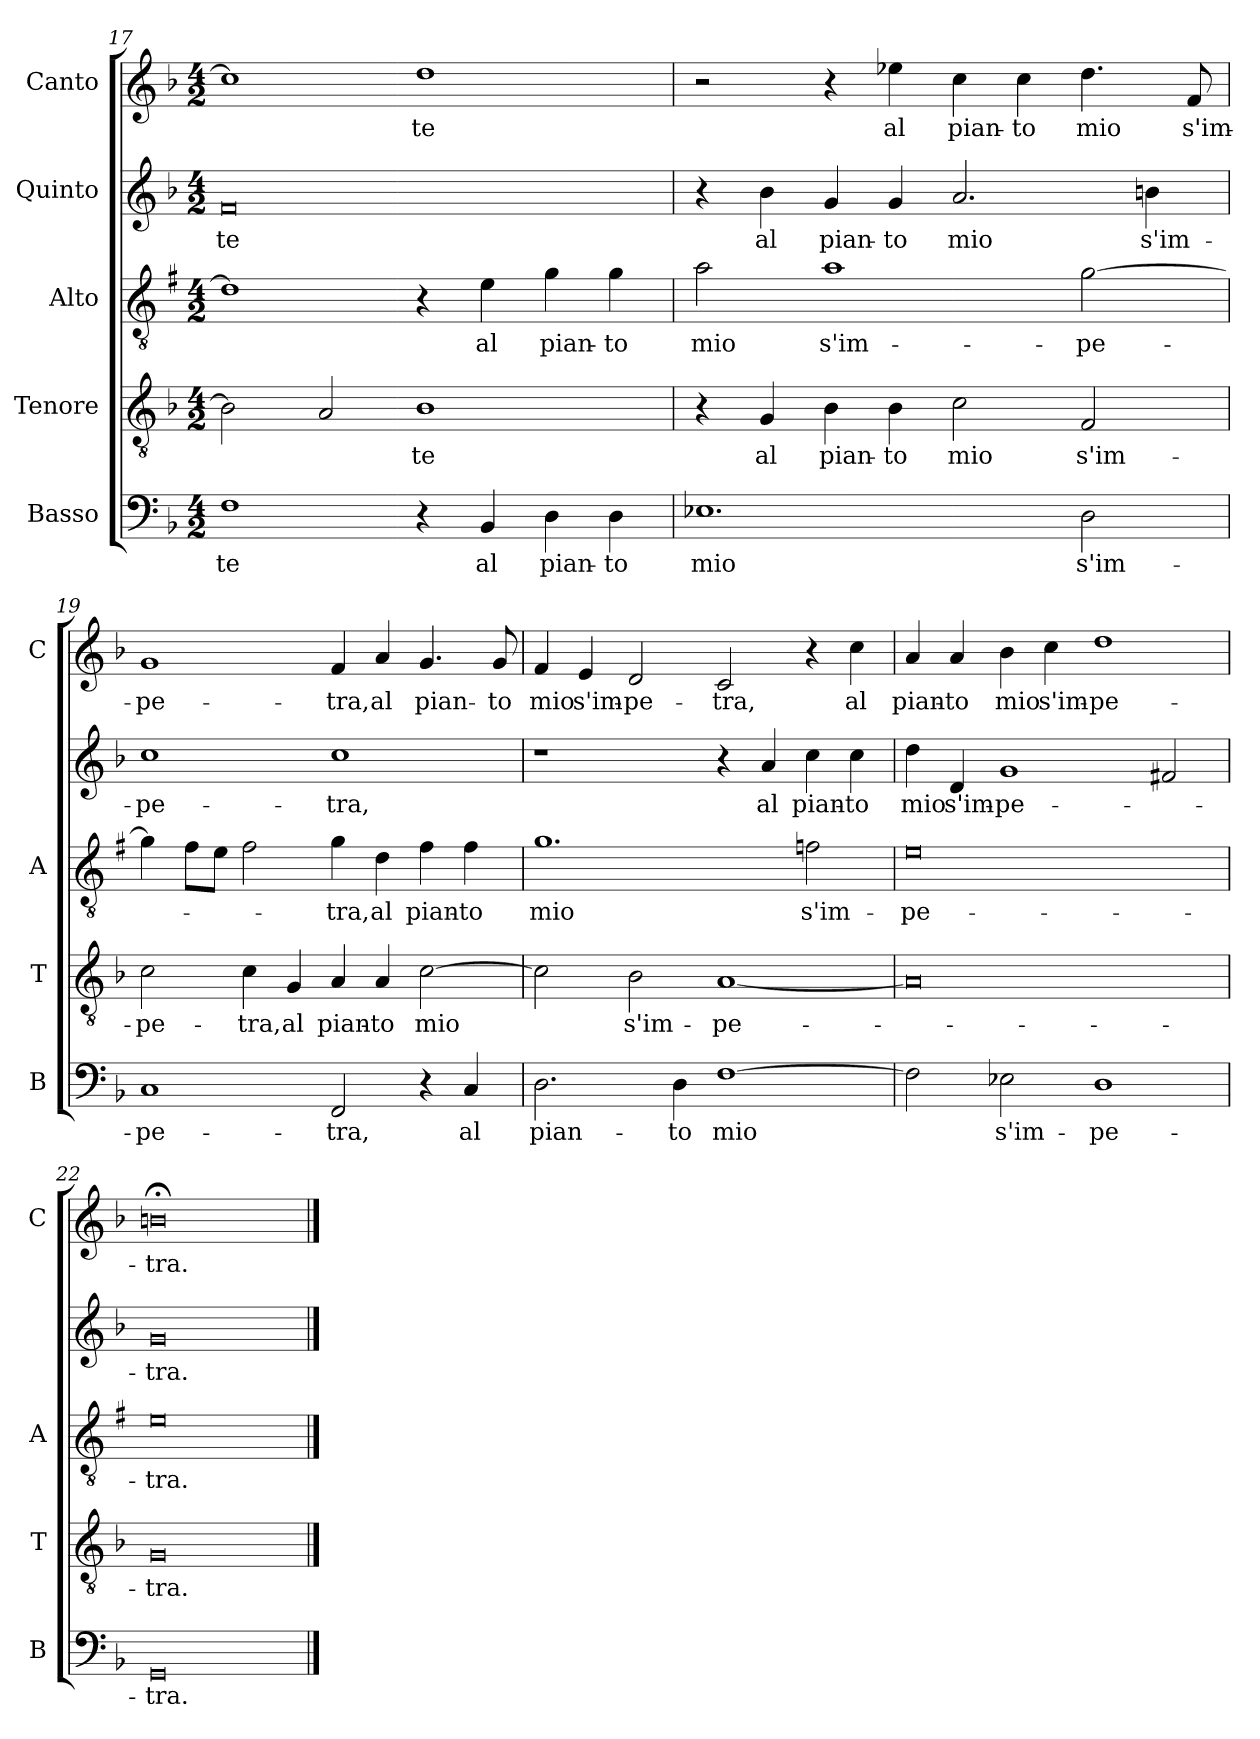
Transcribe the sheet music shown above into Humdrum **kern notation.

**kern	**text	**kern	**text	**kern	**text	**kern	**text	**kern	**text
*part5	*part5	*part4	*part4	*part3	*part3	*part2	*part2	*part1	*part1
*staff5	*staff5	*staff4	*staff4	*staff3	*staff3	*staff2	*staff2	*staff1	*staff1
*I"Basso	*	*I"Tenore	*	*I"Alto	*	*I"Quinto	*	*I"Canto	*
*I'B	*	*I'T	*	*I'A	*	*	*	*I'C	*
*clefF4	*	*clefGv2	*	*clefGv2	*	*clefG2	*	*clefG2	*
*	*	*	*	*ITrd1c2	*	*	*	*	*
*k[b-]	*	*k[b-]	*	*k[b-]	*	*k[b-]	*	*k[b-]	*
*F:	*	*F:	*	*F:	*	*F:	*	*F:	*
*M4/2	*	*M4/2	*	*M4/2	*	*M4/2	*	*M4/2	*
=17	=17	=17	=17	=17	=17	=17	=17	=17	=17
!	!LO:LY:b	!	!	!	!	!	!LO:LY:b	!	!
1F	-te	2B-\]	.	1c]	.	0f	-te	1cc]	.
.	.	2A/	.	.	.	.	.	.	.
!	!	!	!LO:LY:b	!	!	!	!	!	!LO:LY:b
4r	.	1B-	-te	4r	.	.	.	1dd	-te
!	!LO:LY:b	!	!	!	!LO:LY:b	!	!	!	!
4BB-/	al	.	.	4d\	al	.	.	.	.
!	!LO:LY:b	!	!	!	!LO:LY:b	!	!	!	!
4D\	pian-	.	.	4f\	pian-	.	.	.	.
!	!LO:LY:b	!	!	!	!LO:LY:b	!	!	!	!
4D\	-to	.	.	4f\	-to	.	.	.	.
=18	=18	=18	=18	=18	=18	=18	=18	=18	=18
!	!LO:LY:b	!	!	!	!LO:LY:b	!	!	!	!
1.E-X	mio	4r	.	2g\	mio	4r	.	2r	.
!	!	!	!LO:LY:b	!	!	!	!LO:LY:b	!	!
.	.	4G/	al	.	.	4b-\	al	.	.
!	!	!	!LO:LY:b	!	!LO:LY:b	!	!LO:LY:b	!	!
.	.	4B-\	pian-	1g	s'im-	4g/	pian-	4r	.
!	!	!	!LO:LY:b	!	!	!	!LO:LY:b	!	!LO:LY:b
.	.	4B-\	-to	.	.	4g/	-to	4ee-X\	al
!	!	!	!LO:LY:b	!	!	!	!LO:LY:b	!	!LO:LY:b
.	.	2c\	mio	.	.	2.a/	mio	4cc\	pian-
!	!	!	!	!	!	!	!	!	!LO:LY:b
.	.	.	.	.	.	.	.	4cc\	-to
!	!LO:LY:b	!	!LO:LY:b	!	!LO:LY:b	!	!	!	!LO:LY:b
2D\	s'im-	2F/	s'im-	[2f\	-pe-	.	.	4.dd\	mio
!	!	!	!	!	!	!	!LO:LY:b	!	!
.	.	.	.	.	.	4bn\	s'im-	.	.
!	!	!	!	!	!	!	!	!	!LO:LY:b
.	.	.	.	.	.	.	.	8f/	s'im-
!!LO:LB:g=z
=19	=19	=19	=19	=19	=19	=19	=19	=19	=19
!	!LO:LY:b	!	!LO:LY:b	!	!	!	!LO:LY:b	!	!LO:LY:b
1C	-pe-	2c\	-pe-	4f\]	.	1cc	-pe-	1g	-pe-
.	.	.	.	8e\L	.	.	.	.	.
.	.	.	.	8d\J	.	.	.	.	.
!	!	!	!LO:LY:b	!	!	!	!	!	!
.	.	4c\	-tra,	2e\	.	.	.	.	.
!	!	!	!LO:LY:b	!	!	!	!	!	!
.	.	4G/	al	.	.	.	.	.	.
!	!LO:LY:b	!	!LO:LY:b	!	!LO:LY:b	!	!LO:LY:b	!	!LO:LY:b
2FF/	-tra,	4A/	pian-	4f\	-tra,	1cc	-tra,	4f/	-tra,
!	!	!	!LO:LY:b	!	!LO:LY:b	!	!	!	!LO:LY:b
.	.	4A/	-to	4c\	al	.	.	4a/	al
!	!	!	!LO:LY:b	!	!LO:LY:b	!	!	!	!LO:LY:b
4r	.	[2c\	mio	4e\	pian-	.	.	4.g/	pian-
!	!LO:LY:b	!	!	!	!LO:LY:b	!	!	!	!
4C/	al	.	.	4e\	-to	.	.	.	.
!	!	!	!	!	!	!	!	!	!LO:LY:b
.	.	.	.	.	.	.	.	8g/	-to
=20	=20	=20	=20	=20	=20	=20	=20	=20	=20
!	!LO:LY:b	!	!	!	!LO:LY:b	!	!	!	!LO:LY:b
2.D\	pian-	2c\]	.	1.f	mio	1r	.	4f/	mio
!	!	!	!	!	!	!	!	!	!LO:LY:b
.	.	.	.	.	.	.	.	4e/	s'im-
!	!	!	!LO:LY:b	!	!	!	!	!	!LO:LY:b
.	.	2B-\	s'im-	.	.	.	.	2d/	-pe-
!	!LO:LY:b	!	!	!	!	!	!	!	!
4D\	-to	.	.	.	.	.	.	.	.
!	!LO:LY:b	!	!LO:LY:b	!	!	!	!	!	!LO:LY:b
[1F	mio	[1A	-pe-	.	.	4r	.	2c/	-tra,
!	!	!	!	!	!	!	!LO:LY:b	!	!
.	.	.	.	.	.	4a/	al	.	.
!	!	!	!	!	!LO:LY:b	!	!LO:LY:b	!	!
.	.	.	.	2e-X\	s'im-	4cc\	pian-	4r	.
!	!	!	!	!	!	!	!LO:LY:b	!	!LO:LY:b
.	.	.	.	.	.	4cc\	-to	4cc\	al
=21	=21	=21	=21	=21	=21	=21	=21	=21	=21
!	!	!	!	!	!LO:LY:b	!	!LO:LY:b	!	!LO:LY:b
2F\]	.	0A]	.	0d	-pe-	4dd\	mio	4a/	pian-
!	!	!	!	!	!	!	!LO:LY:b	!	!LO:LY:b
.	.	.	.	.	.	4d/	s'im-	4a/	-to
!	!LO:LY:b	!	!	!	!	!	!LO:LY:b	!	!LO:LY:b
2E-X\	s'im-	.	.	.	.	1g	-pe-	4b-\	mio
!	!	!	!	!	!	!	!	!	!LO:LY:b
.	.	.	.	.	.	.	.	4cc\	s'im-
!	!LO:LY:b	!	!	!	!	!	!	!	!LO:LY:b
1D	-pe-	.	.	.	.	.	.	1dd	-pe-
.	.	.	.	.	.	2f#X/	.	.	.
=22	=22	=22	=22	=22	=22	=22	=22	=22	=22
!	!LO:LY:b	!	!LO:LY:b	!	!LO:LY:b	!	!LO:LY:b	!	!LO:LY:b
0GG	-tra.	0G	-tra.	0d	-tra.	0g	-tra.	0bn;<	-tra.
==	==	==	==	==	==	==	==	==	==
*-	*-	*-	*-	*-	*-	*-	*-	*-	*-
